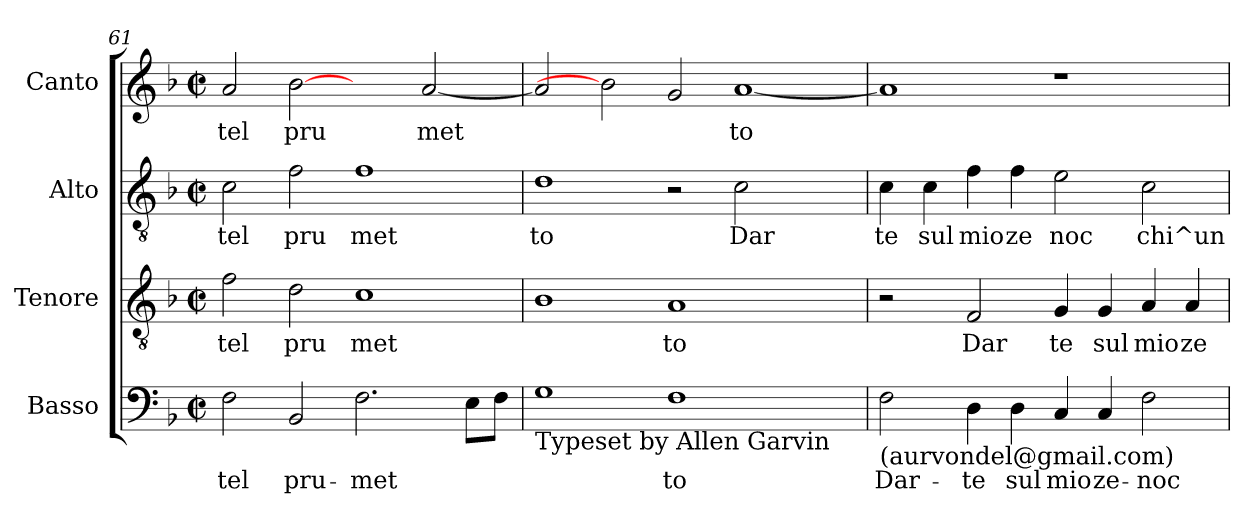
**kern	**text	**kern	**text	**kern	**text	**kern	**text
*part4	*part4	*part3	*part3	*part2	*part2	*part1	*part1
*staff4	*staff4	*staff3	*staff3	*staff2	*staff2	*staff1	*staff1
*I"Basso	*	*I"Tenore	*	*I"Alto	*	*I"Canto	*
*clefF4	*	*clefGv2	*	*clefGv2	*	*clefG2	*
*k[b-]	*	*k[b-]	*	*k[b-]	*	*k[b-]	*
*F:	*	*F:	*	*F:	*	*F:	*
*M2/2	*	*M2/2	*	*M2/2	*	*M2/2	*
*met(c|)	*	*met(c|)	*	*met(c|)	*	*met(c|)	*
=61	=61	=61	=61	=61	=61	=61	=61
!	!LO:LY:b:cj	!	!LO:LY:b:cj	!	!LO:LY:b:cj	!	!LO:LY:b:cj
2F\	tel	2f\	tel	2c\	tel	2a/	tel
!	!LO:LY:b:cj	!	!LO:LY:b:cj	!	!LO:LY:b:cj	!	!LO:LY:b:cj
2BB-/	pru-	2d\	pru	2f\	pru	[2b-	pru
!	!LO:LY:b:cj	!	!LO:LY:b:cj	!	!LO:LY:b:cj	!	!
2.F\	-met-	1c	met	1f	met	2ryy	.
!	!	!	!	!	!	!	!LO:LY:b:cj
.	.	.	.	.	.	[<2a/	met
!	!LO:LY:b:cj	!	!	!	!	!	!
8E\L	--	.	.	.	.	.	.
!	!LO:LY:b:cj	!	!	!	!	!	!
8F\J	--	.	.	.	.	.	.
=62	=62	=62	=62	=62	=62	=62	=62
!LO:TX:b:t=Typeset by Allen Garvin	!	!	!	!	!	!	!
!	!LO:LY:b:cj	!	!LO:LY:b:cj	!	!LO:LY:b:cj	!	!LO:LY:b:cj
1G	--	1B-	.	1d	to	2a/]	.
.	.	.	.	.	.	2b-]	.
!	!LO:LY:b:cj	!	!LO:LY:b:cj	!	!	!	!LO:LY:b:cj
1F	-to	1A	to	2r	.	2g/	.
!	!	!	!	!	!LO:LY:b:cj	!	!LO:LY:b:cj
.	.	.	.	2c\	Dar	[<1a	to
2ryy	.	2ryy	.	2ryy	.	.	.
=63	=63	=63	=63	=63	=63	=63	=63
!LO:TX:b:t=(aurvondel@gmail.com)	!	!	!	!	!	!	!
!	!LO:LY:b:cj	!	!	!	!LO:LY:b:cj	!	!LO:LY:b:cj
2F\	Dar-	2r	.	4c\	te	1a]	.
!	!	!	!	!	!LO:LY:b:cj	!	!
.	.	.	.	4c\	sul	.	.
!	!LO:LY:b:cj	!	!LO:LY:b:cj	!	!LO:LY:b:cj	!	!
4D\	-te	2F/	Dar	4f\	mio	.	.
!	!LO:LY:b:cj	!	!	!	!LO:LY:b:cj	!	!
4D\	sul	.	.	4f\	ze	.	.
!	!LO:LY:b:cj	!	!LO:LY:b:cj	!	!LO:LY:b:cj	!	!
4C/	mio	4G/	te	2e\	noc	1r	.
!	!LO:LY:b:cj	!	!LO:LY:b:cj	!	!	!	!
4C/	ze-	4G/	sul	.	.	.	.
!	!LO:LY:b:cj	!	!LO:LY:b:cj	!	!LO:LY:b:cj	!	!
2F\	-noc-	4A/	mio	2c\	chi^un	.	.
!	!	!	!LO:LY:b:cj	!	!	!	!
.	.	4A/	ze	.	.	.	.
=	=	=	=	=	=	=	=
*-	*-	*-	*-	*-	*-	*-	*-
